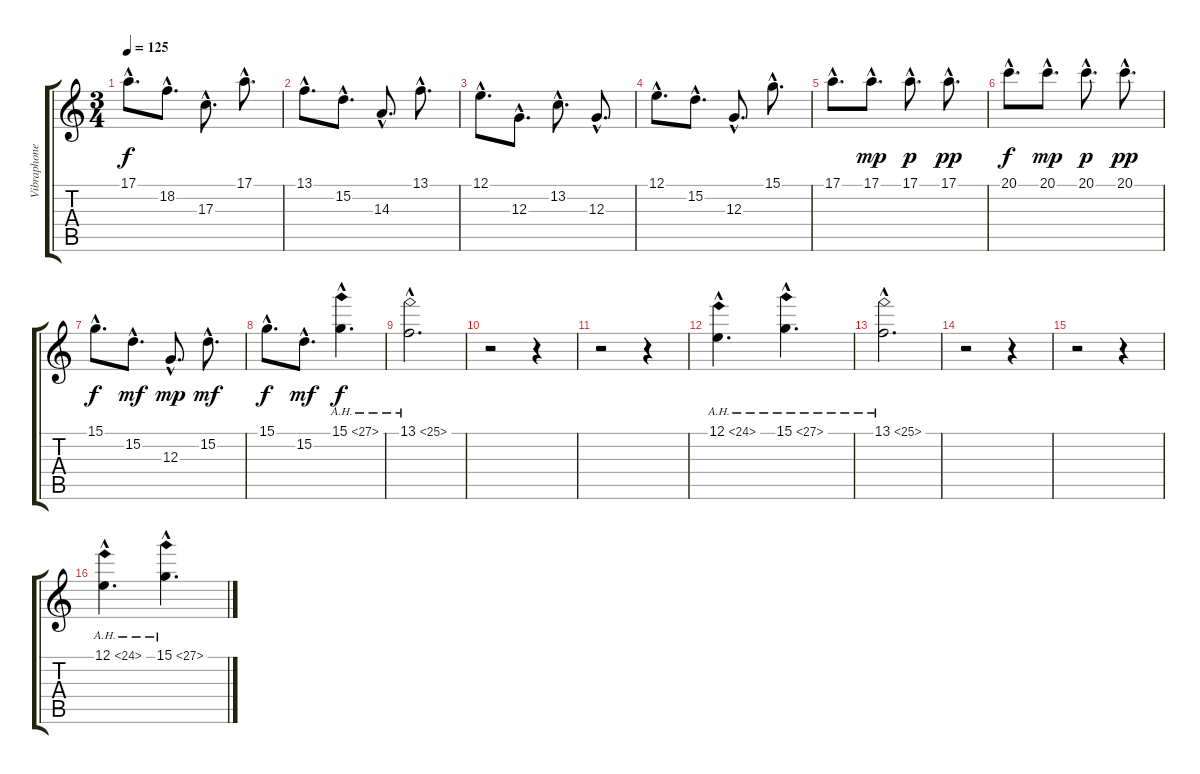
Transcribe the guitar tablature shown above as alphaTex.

\track ("Vibraphone" "Vibraphone") {instrument vibraphone}
\staff {score tabs}
\tuning (E4 B3 G3 D3 A2 E2) {hide}
\ts (3 4)
\tempo 125
\clef g2
\ks c
17.1{hac}.8{d dy f} 18.2{hac}.8{d} 17.3{hac}.8{d} 17.1{hac}.8{d} |
13.1{hac}.8{d} 15.2{hac}.8{d} 14.3{hac}.8{d} 13.1{hac}.8{d} |
12.1{hac}.8{d} 12.3{hac}.8{d} 13.2{hac}.8{d} 12.3{hac}.8{d} |
12.1{hac}.8{d} 15.2{hac}.8{d} 12.3{hac}.8{d} 15.1{hac}.8{d} |
17.1{hac}.8{d} 17.1{hac}.8{d dy mp} 17.1{hac}.8{d dy p} 17.1{hac}.8{d dy pp} |
20.1{hac}.8{d dy f} 20.1{hac}.8{d dy mp} 20.1{hac}.8{d dy p} 20.1{hac}.8{d dy pp} |
15.1{hac}.8{d dy f} 15.2{hac}.8{d dy mf} 12.3{hac}.8{d dy mp} 15.2{hac}.8{d dy mf} |
15.1{hac}.8{d dy f} 15.2{hac}.8{d dy mf} 15.1{ah 12 hac}.4{d dy f} |
13.1{ah 12 hac}.2{d} |
r.2 r.4 |
r.2 r.4 |
12.1{ah 12 hac}.4{d} 15.1{ah 12 hac}.4{d} |
13.1{ah 12 hac}.2{d} |
r.2 r.4 |
r.2 r.4 |
12.1{ah 12 hac}.4{d} 15.1{ah 12 hac}.4{d}
